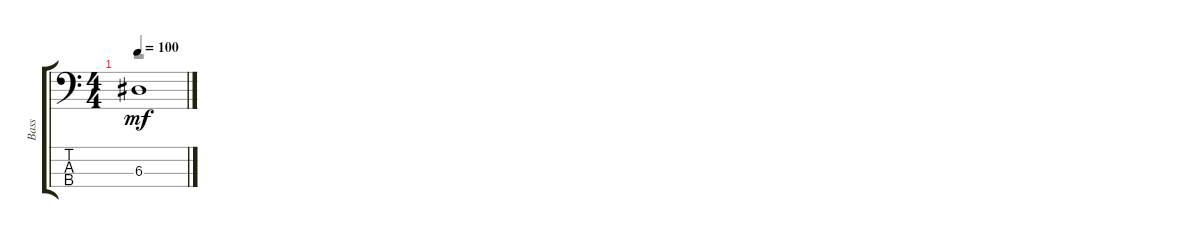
\track ("Bass" "Bass") {instrument electricbassfinger}
\staff {score tabs}
\tuning (G2 D2 A1 E1) {hide}
\voice
\ts (4 4)
\tempo 100
\clef f4
\ks c
6.3.1{dy mf}
\voice
\clef f4
\ottava regular
\simile none
\ks c
r.1{dy f}
